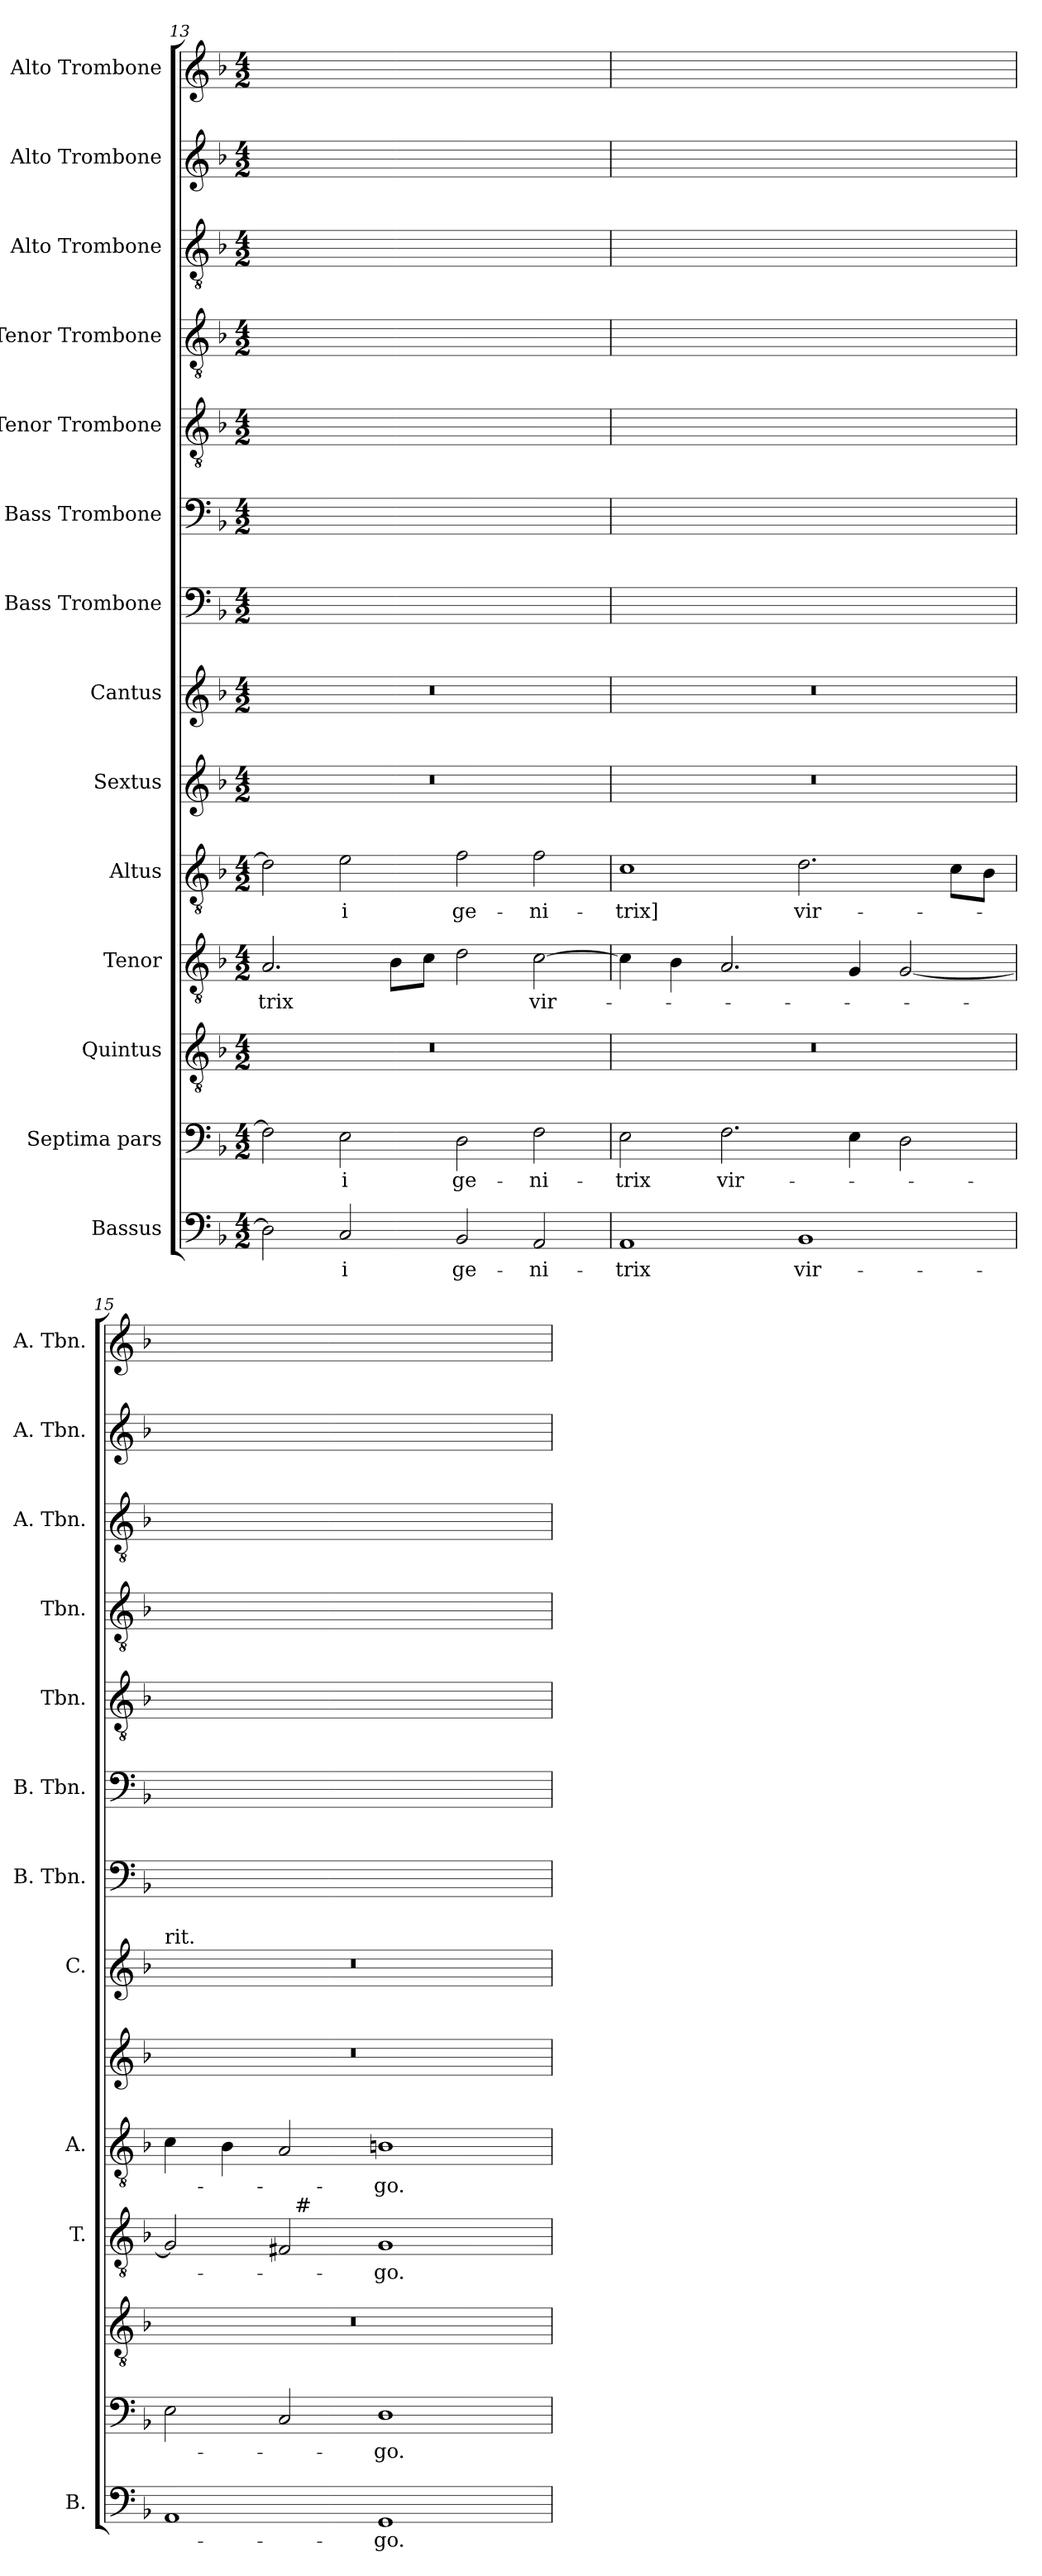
**kern	**text	**kern	**text	**kern	**kern	**text	**kern	**text	**kern	**kern	**kern	**text	**kern	**text	**kern	**kern	**text	**kern	**text	**kern	**kern
*part14	*part14	*part13	*part13	*part12	*part11	*part11	*part10	*part10	*part9	*part8	*part7	*part7	*part6	*part6	*part5	*part4	*part4	*part3	*part3	*part2	*part1
*staff14	*staff14	*staff13	*staff13	*staff12	*staff11	*staff11	*staff10	*staff10	*staff9	*staff8	*staff7	*staff7	*staff6	*staff6	*staff5	*staff4	*staff4	*staff3	*staff3	*staff2	*staff1
*I"Bassus	*	*I"Septima pars	*	*I"Quintus	*I"Tenor	*	*I"Altus	*	*I"Sextus	*I"Cantus	*I"Bass Trombone	*	*I"Bass Trombone	*	*I"Tenor Trombone	*I"Tenor Trombone	*	*I"Alto Trombone	*	*I"Alto Trombone	*I"Alto Trombone
*I'B.	*	*	*	*	*I'T.	*	*I'A.	*	*	*I'C.	*I'B. Tbn.	*	*I'B. Tbn.	*	*I'Tbn.	*I'Tbn.	*	*I'A. Tbn.	*	*I'A. Tbn.	*I'A. Tbn.
*clefF4	*	*clefF4	*	*clefGv2	*clefGv2	*	*clefGv2	*	*clefG2	*clefG2	*clefF4	*	*clefF4	*	*clefGv2	*clefGv2	*	*clefGv2	*	*clefG2	*clefG2
*	*	*	*	*ITrd7c12	*ITrd7c12	*	*ITrd7c12	*	*	*	*	*	*	*	*	*	*	*	*	*	*
*k[b-]	*	*k[b-]	*	*k[b-]	*k[b-]	*	*k[b-]	*	*k[b-]	*k[b-]	*k[b-]	*	*k[b-]	*	*k[b-]	*k[b-]	*	*k[b-]	*	*k[b-]	*k[b-]
*d:	*	*d:	*	*d:	*d:	*	*d:	*	*d:	*d:	*d:	*	*d:	*	*d:	*d:	*	*d:	*	*d:	*d:
*M4/2	*	*M4/2	*	*M4/2	*M4/2	*	*M4/2	*	*M4/2	*M4/2	*M4/2	*	*M4/2	*	*M4/2	*M4/2	*	*M4/2	*	*M4/2	*M4/2
=13	=13	=13	=13	=13	=13	=13	=13	=13	=13	=13	=13	=13	=13	=13	=13	=13	=13	=13	=13	=13	=13
!	!	!	!	!LO:N:vis=1	!	!LO:LY:b	!	!	!LO:N:vis=1	!LO:N:vis=1	!	!	!	!	!	!	!	!	!	!	!
2D\]	.	2F\]	.	0r	2.AA/	-trix	2D\]	.	0r	0r	2D\yy]	.	2F\yy]	.	0ryy	2.AA/yy	-trix	2D/yy]	.	0ryy	0ryy
!	!LO:LY:b	!	!LO:LY:b	!	!	!	!	!LO:LY:b	!	!	!	!	!	!	!	!	!	!	!	!	!
2C/	-i	2E\	-i	.	.	.	2E\	-i	.	.	2C/yy	-i	2E\yy	-i	.	.	.	2E/yy	-i	.	.
.	.	.	.	.	8BB-\L	.	.	.	.	.	.	.	.	.	.	8BB-/Lyy	.	.	.	.	.
.	.	.	.	.	8C\J	.	.	.	.	.	.	.	.	.	.	8C/Jyy	.	.	.	.	.
!	!LO:LY:b	!	!LO:LY:b	!	!	!	!	!LO:LY:b	!	!	!	!	!	!	!	!	!	!	!	!	!
2BB-/	ge-	2D\	ge-	.	2D\	.	2F\	ge-	.	.	2BB-/yy	ge-	2D\yy	ge-	.	2D/yy	.	2F/yy	ge-	.	.
!	!LO:LY:b	!	!LO:LY:b	!	!	!LO:LY:b	!	!LO:LY:b	!	!	!	!	!	!	!	!	!	!	!	!	!
2AA/	-ni-	2F\	-ni-	.	[>2C\	vir-	2F\	-ni-	.	.	2AA/yy	-ni-	2F\yy	-ni-	.	[<2C/yy	vir-	2F/yy	-ni-	.	.
=14	=14	=14	=14	=14	=14	=14	=14	=14	=14	=14	=14	=14	=14	=14	=14	=14	=14	=14	=14	=14	=14
!	!LO:LY:b	!	!LO:LY:b	!LO:N:vis=1	!	!	!	!LO:LY:b	!LO:N:vis=1	!LO:N:vis=1	!	!	!	!	!	!	!	!	!	!	!
1AA	-trix	2E\	-trix	0r	4C\]	.	1C	-trix]	0r	0r	1AAyy	-trix	2E\yy	-trix	0ryy	4C/yy]	.	1Cyy	-trix]	0ryy	0ryy
.	.	.	.	.	4BB-\	.	.	.	.	.	.	.	.	.	.	4BB-/yy	.	.	.	.	.
!	!	!	!LO:LY:b	!	!	!	!	!	!	!	!	!	!	!	!	!	!	!	!	!	!
.	.	2.F\	vir-	.	2.AA/	.	.	.	.	.	.	.	2.F\yy	vir-	.	2.AA/yy	.	.	.	.	.
!	!LO:LY:b	!	!	!	!	!	!	!LO:LY:b	!	!	!	!	!	!	!	!	!	!	!	!	!
1BB-	vir-	.	.	.	.	.	2.D\	vir-	.	.	1BB-yy	vir-	.	.	.	.	.	2.D/yy	vir-	.	.
.	.	4E\	.	.	4GG/	.	.	.	.	.	.	.	4E\yy	.	.	4GG/yy	.	.	.	.	.
.	.	2D\	.	.	[<2GG/	.	.	.	.	.	.	.	2D\yy	.	.	[<2GG/yy	.	.	.	.	.
.	.	.	.	.	.	.	8C\L	.	.	.	.	.	.	.	.	.	.	8C/Lyy	.	.	.
.	.	.	.	.	.	.	8BB-\J	.	.	.	.	.	.	.	.	.	.	8BB-/Jyy	.	.	.
=15	=15	=15	=15	=15	=15	=15	=15	=15	=15	=15	=15	=15	=15	=15	=15	=15	=15	=15	=15	=15	=15
!	!	!	!	!	!	!	!	!	!	!LO:TX:a:t=rit.	!	!	!	!	!	!	!	!	!	!	!
!	!	!	!	!LO:N:vis=1	!	!	!	!	!LO:N:vis=1	!LO:N:vis=1	!	!	!	!	!	!	!	!	!	!	!
*	*	*	*	*	*^	*	*	*	*	*	*	*	*	*	*	*	*	*	*	*	*
1AA	.	2E\	.	0r	2GG/]	2ryy	.	4C\	.	0r	0r	1AAyy	.	2E\yy	.	0ryy	2GG/yy]	.	4C/yy	.	0ryy	0ryy
.	.	.	.	.	.	.	.	4BB-\	.	.	.	.	.	.	.	.	.	.	4BB-/yy	.	.	.
.	.	2C/	.	.	2FF#/	32ryy	.	2AA/	.	.	.	.	.	2C/yy	.	.	2FF#/yy	.	2AA/yy	.	.	.
!	!	!	!	!	!	!LO:TX:a:t=#	!	!	!	!	!	!	!	!	!	!	!	!	!	!	!	!
.	.	.	.	.	.	1ryy	.	.	.	.	.	.	.	.	.	.	.	.	.	.	.	.
!	!LO:LY:b	!	!LO:LY:b	!	!	!	!LO:LY:b	!	!LO:LY:b	!	!	!	!	!	!	!	!	!	!	!	!	!
1GG	-go.	1D	-go.	.	1GG	.	-go.	1BBn	-go.	.	.	1GGyy	-go.	1Dyy	-go.	.	1GGyy	-go.	1BByy	-go.	.	.
.	.	.	.	.	.	4...ryy	.	.	.	.	.	.	.	.	.	.	.	.	.	.	.	.
*	*	*	*	*	*v	*v	*	*	*	*	*	*	*	*	*	*	*	*	*	*	*	*
=	=	=	=	=	=	=	=	=	=	=	=	=	=	=	=	=	=	=	=	=	=
*-	*-	*-	*-	*-	*-	*-	*-	*-	*-	*-	*-	*-	*-	*-	*-	*-	*-	*-	*-	*-	*-
